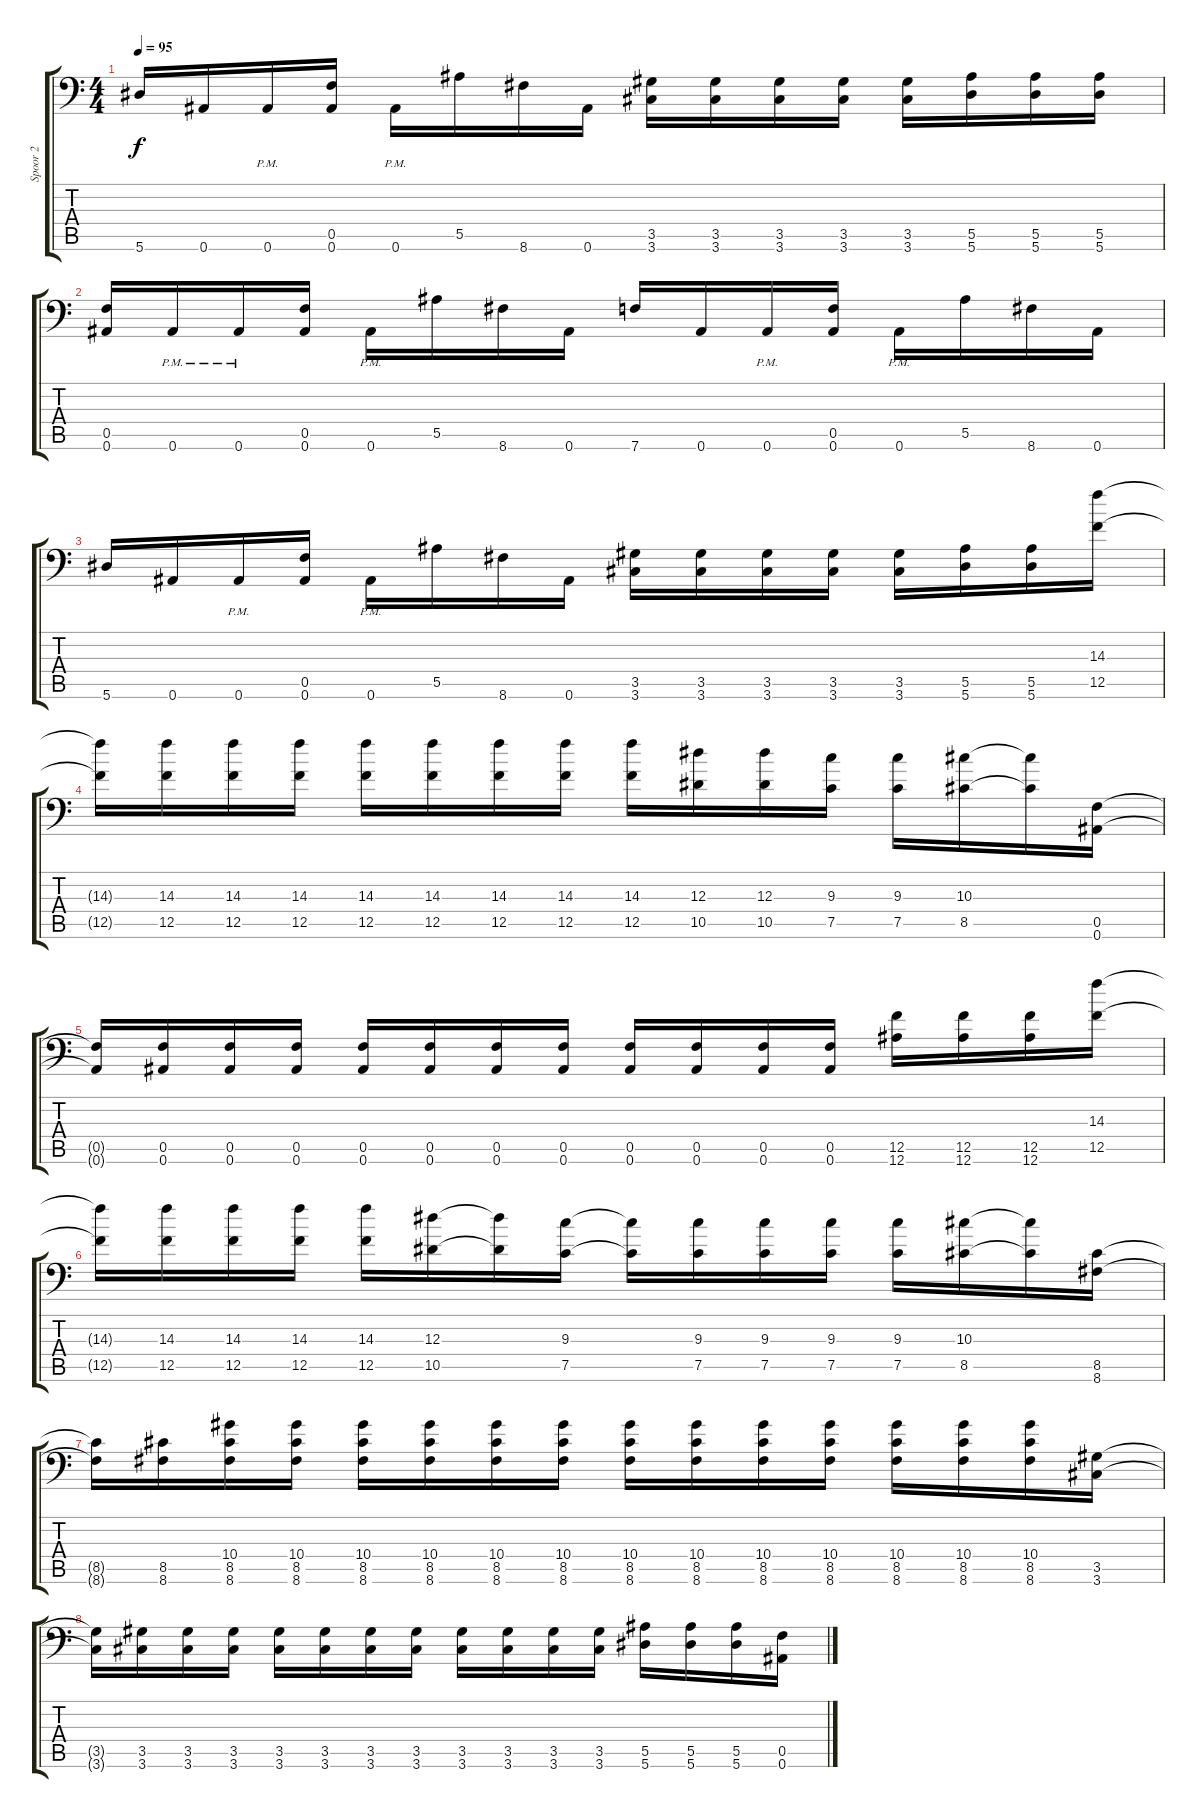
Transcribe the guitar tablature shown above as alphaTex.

\track ("Spoor 2" "Spoor 2") {instrument distortionguitar}
\staff {score tabs}
\tuning (C4 G3 Eb3 Bb2 F2 Bb1) {hide}
\ts (4 4)
\tempo 95
\clef f4
\ks c
5.6.16{dy f} 0.6.16 0.6{pm}.16 (0.5 0.6).16 0.6{pm}.16 5.5.16 8.6.16 0.6.16 (3.5 3.6).16 (3.5 3.6).16 (3.5 3.6).16 (3.5 3.6).16 (3.5 3.6).16 (5.5 5.6).16 (5.5 5.6).16 (5.5 5.6).16 |
(0.5 0.6).16 0.6{pm}.16 0.6{pm}.16 (0.5 0.6).16 0.6{pm}.16 5.5.16 8.6.16 0.6.16 7.6.16 0.6.16 0.6{pm}.16 (0.5 0.6).16 0.6{pm}.16 5.5.16 8.6.16 0.6.16 |
5.6.16 0.6.16 0.6{pm}.16 (0.5 0.6).16 0.6{pm}.16 5.5.16 8.6.16 0.6.16 (3.5 3.6).16 (3.5 3.6).16 (3.5 3.6).16 (3.5 3.6).16 (3.5 3.6).16 (5.5 5.6).16 (5.5 5.6).16 (14.3 12.5).16 |
(14.3{t} 12.5{t}).16 (14.3 12.5).16 (14.3 12.5).16 (14.3 12.5).16 (14.3 12.5).16 (14.3 12.5).16 (14.3 12.5).16 (14.3 12.5).16 (14.3 12.5).16 (12.3 10.5).16 (12.3 10.5).16 (9.3 7.5).16 (9.3 7.5).16 (10.3 8.5).16 (10.3{t} 8.5{t}).16 (0.5 0.6).16 |
(0.5{t} 0.6{t}).16 (0.5 0.6).16 (0.5 0.6).16 (0.5 0.6).16 (0.5 0.6).16 (0.5 0.6).16 (0.5 0.6).16 (0.5 0.6).16 (0.5 0.6).16 (0.5 0.6).16 (0.5 0.6).16 (0.5 0.6).16 (12.5 12.6).16 (12.5 12.6).16 (12.5 12.6).16 (14.3 12.5).16 |
(14.3{t} 12.5{t}).16 (14.3 12.5).16 (14.3 12.5).16 (14.3 12.5).16 (14.3 12.5).16 (12.3 10.5).16 (12.3{t} 10.5{t}).16 (9.3 7.5).16 (9.3{t} 7.5{t}).16 (9.3 7.5).16 (9.3 7.5).16 (9.3 7.5).16 (9.3 7.5).16 (10.3 8.5).16 (10.3{t} 8.5{t}).16 (8.5 8.6).16 |
(8.5{t} 8.6{t}).16 (8.5 8.6).16 (10.4 8.5 8.6).16 (10.4 8.5 8.6).16 (10.4 8.5 8.6).16 (10.4 8.5 8.6).16 (10.4 8.5 8.6).16 (10.4 8.5 8.6).16 (10.4 8.5 8.6).16 (10.4 8.5 8.6).16 (10.4 8.5 8.6).16 (10.4 8.5 8.6).16 (10.4 8.5 8.6).16 (10.4 8.5 8.6).16 (10.4 8.5 8.6).16 (3.5 3.6).16 |
(3.5{t} 3.6{t}).16 (3.5 3.6).16 (3.5 3.6).16 (3.5 3.6).16 (3.5 3.6).16 (3.5 3.6).16 (3.5 3.6).16 (3.5 3.6).16 (3.5 3.6).16 (3.5 3.6).16 (3.5 3.6).16 (3.5 3.6).16 (5.5 5.6).16 (5.5 5.6).16 (5.5 5.6).16 (0.5 0.6).16
